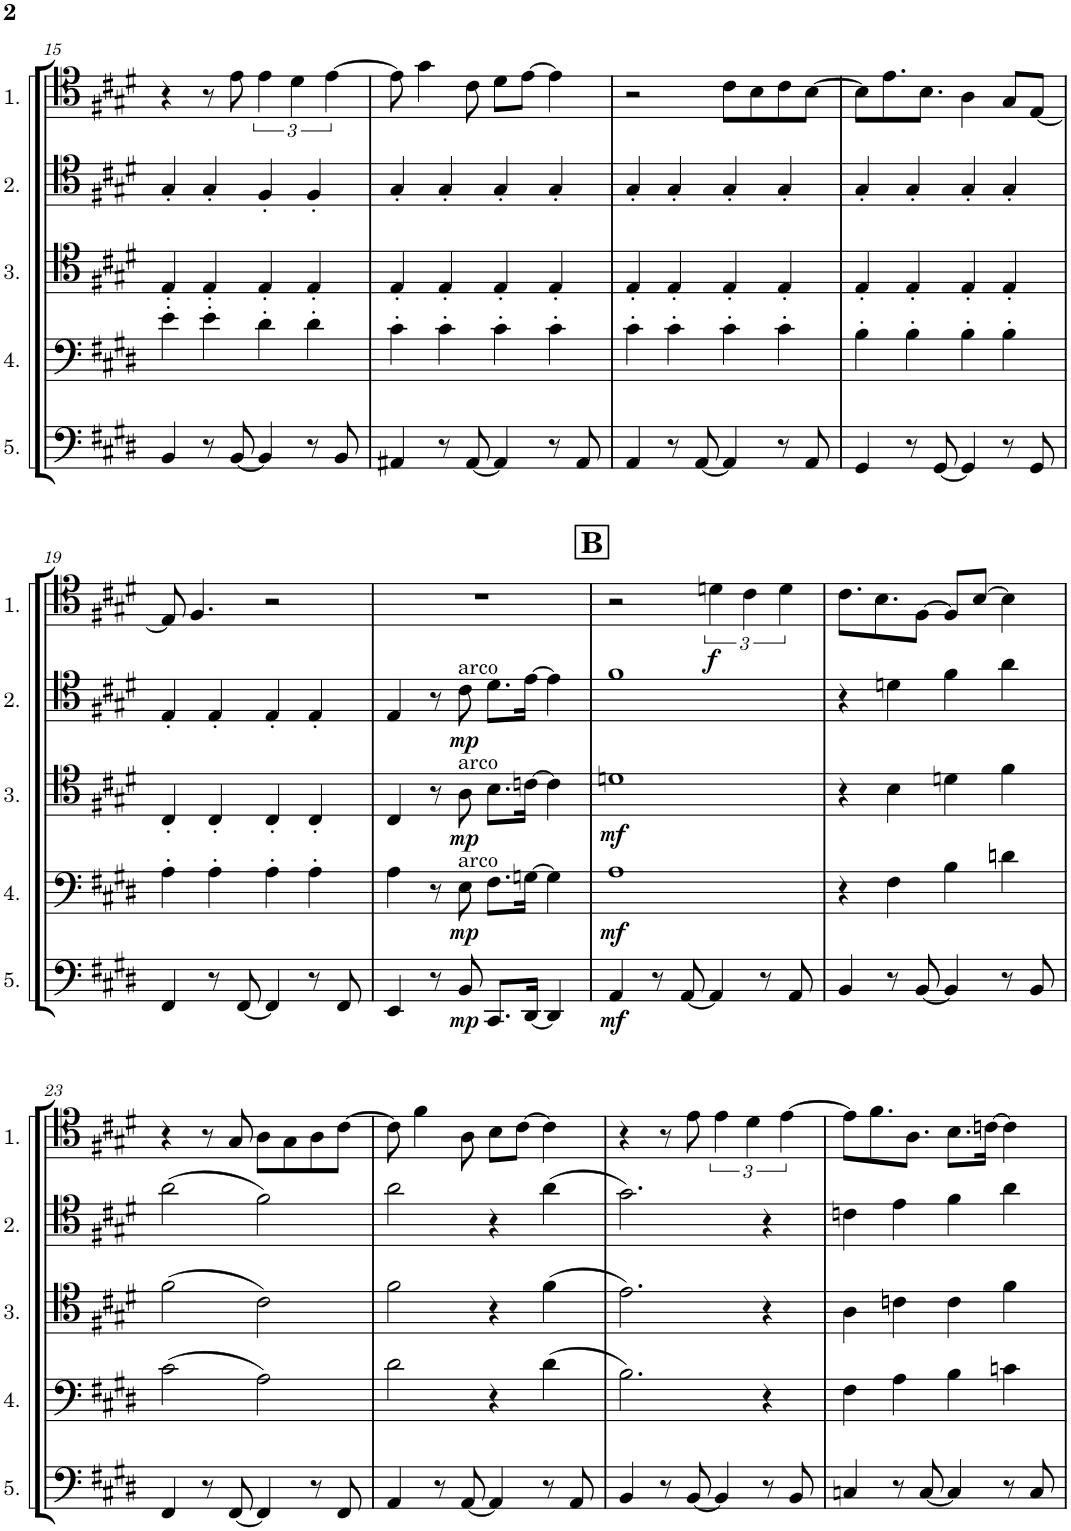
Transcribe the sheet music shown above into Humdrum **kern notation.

**kern	**dynam	**kern	**dynam	**kern	**dynam	**kern	**dynam	**kern	**dynam
*part5	*part5	*part4	*part4	*part3	*part3	*part2	*part2	*part1	*part1
*staff5	*staff5	*staff4	*staff4	*staff3	*staff3	*staff2	*staff2	*staff1	*staff1
*I"Cello 5	*	*I"Cello 4	*	*I"Cello 3	*	*I"Cello 2	*	*I"Cello 1	*
!!LO:PB:g=z
*clefF4	*	*clefF4	*	*clefC4	*	*clefC4	*	*clefC4	*
*k[f#c#g#d#]	*	*k[f#c#g#d#]	*	*k[f#c#g#d#]	*	*k[f#c#g#d#]	*	*k[f#c#g#d#]	*
*M4/4	*	*M4/4	*	*M4/4	*	*M4/4	*	*M4/4	*
=15	=15	=15	=15	=15	=15	=15	=15	=15	=15
4BB/	.	4e'\	.	4E'/	.	4G#'/	.	4r	.
8r	.	4e'\	.	4E'/	.	4G#'/	.	8r	.
[8BB/	.	.	.	.	.	.	.	8e\	.
4BB/]	.	4d#'\	.	4E'/	.	4F#'/	.	6e\	.
.	.	.	.	.	.	.	.	6d#\	.
8r	.	4d#'\	.	4E'/	.	4F#'/	.	.	.
.	.	.	.	.	.	.	.	[6e\	.
8BB/	.	.	.	.	.	.	.	.	.
=16	=16	=16	=16	=16	=16	=16	=16	=16	=16
4AA#X/	.	4c#'\	.	4E'/	.	4G#'/	.	8e\]	.
.	.	.	.	.	.	.	.	4g#\	.
8r	.	4c#'\	.	4E'/	.	4G#'/	.	.	.
[8AA#/	.	.	.	.	.	.	.	8c#\	.
4AA#/]	.	4c#'\	.	4E'/	.	4G#'/	.	8d#\L	.
.	.	.	.	.	.	.	.	[8e\J	.
8r	.	4c#'\	.	4E'/	.	4G#'/	.	4e\]	.
8AA#/	.	.	.	.	.	.	.	.	.
=17	=17	=17	=17	=17	=17	=17	=17	=17	=17
4AA/	.	4c#'\	.	4E'/	.	4G#'/	.	2r	.
8r	.	4c#'\	.	4E'/	.	4G#'/	.	.	.
[8AA/	.	.	.	.	.	.	.	.	.
4AA/]	.	4c#'\	.	4E'/	.	4G#'/	.	8c#\L	.
.	.	.	.	.	.	.	.	8B\	.
8r	.	4c#'\	.	4E'/	.	4G#'/	.	8c#\	.
8AA/	.	.	.	.	.	.	.	[8B\J	.
=18	=18	=18	=18	=18	=18	=18	=18	=18	=18
4GG#/	.	4B'\	.	4E'/	.	4G#'/	.	8B\L]	.
.	.	.	.	.	.	.	.	8.e\	.
8r	.	4B'\	.	4E'/	.	4G#'/	.	.	.
.	.	.	.	.	.	.	.	8.B\J	.
[8GG#/	.	.	.	.	.	.	.	.	.
4GG#/]	.	4B'\	.	4E'/	.	4G#'/	.	4A\	.
8r	.	4B'\	.	4E'/	.	4G#'/	.	8G#/L	.
8GG#/	.	.	.	.	.	.	.	[8E/J	.
!!LO:LB:g=z
=19	=19	=19	=19	=19	=19	=19	=19	=19	=19
4FF#/	.	4A'\	.	4C#'/	.	4E'/	.	8E/]	.
.	.	.	.	.	.	.	.	4.F#/	.
8r	.	4A'\	.	4C#'/	.	4E'/	.	.	.
[8FF#/	.	.	.	.	.	.	.	.	.
4FF#/]	.	4A'\	.	4C#'/	.	4E'/	.	2r	.
8r	.	4A'\	.	4C#'/	.	4E'/	.	.	.
8FF#/	.	.	.	.	.	.	.	.	.
=20	=20	=20	=20	=20	=20	=20	=20	=20	=20
4EE/	.	4A\	.	4C#/	.	4E/	.	1r	.
8r	.	8r	.	8r	.	8r	.	.	.
!	!	!	!	!	!	!LO:TX:a:t=arco	!	!	!
!	!	!	!	!LO:TX:a:t=arco	!	!	!	!	!
!	!	!LO:TX:a:t=arco	!	!	!	!	!	!	!
!	!LO:DY:b	!	!LO:DY:b	!	!LO:DY:b	!	!LO:DY:b	!	!
8BB/	mp	8E\	mp	8A\	mp	8c#\	mp	.	.
8.CC#/L	.	8.F#\L	.	8.B\L	.	8.d#\L	.	.	.
[16DD#/Jk	.	[16Gn\Jk	.	[16cn\Jk	.	[16e\Jk	.	.	.
4DD#/]	.	4G\]	.	4c\]	.	4e\]	.	.	.
!!LO:REH:place=s1:a:B:cj:fs=14:t=B
=21	=21	=21	=21	=21	=21	=21	=21	=21	=21
!	!LO:DY:b	!	!LO:DY:b	!	!LO:DY:b	!	!	!	!
4AA/	mf	1A	mf	1dn	mf	1f#	.	2r	.
8r	.	.	.	.	.	.	.	.	.
[8AA/	.	.	.	.	.	.	.	.	.
!	!	!	!	!	!	!	!	!	!LO:DY:b
4AA/]	.	.	.	.	.	.	.	6dn\	f
.	.	.	.	.	.	.	.	6c#\	.
8r	.	.	.	.	.	.	.	.	.
.	.	.	.	.	.	.	.	6d\	.
8AA/	.	.	.	.	.	.	.	.	.
=22	=22	=22	=22	=22	=22	=22	=22	=22	=22
4BB/	.	4r	.	4r	.	4r	.	8.c#\L	.
.	.	.	.	.	.	.	.	8.B\	.
8r	.	4F#\	.	4B\	.	4dn\	.	.	.
[8BB/	.	.	.	.	.	.	.	[8F#\J	.
4BB/]	.	4B\	.	4dn\	.	4f#\	.	8F#/L]	.
.	.	.	.	.	.	.	.	[8B/J	.
8r	.	4dn\	.	4f#\	.	4a\	.	4B\]	.
8BB/	.	.	.	.	.	.	.	.	.
!!LO:LB:g=z
=23	=23	=23	=23	=23	=23	=23	=23	=23	=23
4FF#/	.	(2c#\	.	(2f#\	.	(2a\	.	4r	.
8r	.	.	.	.	.	.	.	8r	.
[8FF#/	.	.	.	.	.	.	.	8G#/	.
4FF#/]	.	2A\)	.	2c#\)	.	2f#\)	.	8A\L	.
.	.	.	.	.	.	.	.	8G#\	.
8r	.	.	.	.	.	.	.	8A\	.
8FF#/	.	.	.	.	.	.	.	[8c#\J	.
=24	=24	=24	=24	=24	=24	=24	=24	=24	=24
4AA/	.	2d#\	.	2f#\	.	2a\	.	8c#\]	.
.	.	.	.	.	.	.	.	4f#\	.
8r	.	.	.	.	.	.	.	.	.
[8AA/	.	.	.	.	.	.	.	8A\	.
4AA/]	.	4r	.	4r	.	4r	.	8B\L	.
.	.	.	.	.	.	.	.	[8c#\J	.
8r	.	(4d#\	.	(4f#\	.	(4a\	.	4c#\]	.
8AA/	.	.	.	.	.	.	.	.	.
=25	=25	=25	=25	=25	=25	=25	=25	=25	=25
4BB/	.	2.B\)	.	2.e\)	.	2.g#\)	.	4r	.
8r	.	.	.	.	.	.	.	8r	.
[8BB/	.	.	.	.	.	.	.	8e\	.
4BB/]	.	.	.	.	.	.	.	6e\	.
.	.	.	.	.	.	.	.	6d#\	.
8r	.	4r	.	4r	.	4r	.	.	.
.	.	.	.	.	.	.	.	[6e\	.
8BB/	.	.	.	.	.	.	.	.	.
=26	=26	=26	=26	=26	=26	=26	=26	=26	=26
4Cn/	.	4F#\	.	4A\	.	4cn\	.	8e\L]	.
.	.	.	.	.	.	.	.	8.f#\	.
8r	.	4A\	.	4cn\	.	4e\	.	.	.
.	.	.	.	.	.	.	.	8.A\J	.
[8C/	.	.	.	.	.	.	.	.	.
4C/]	.	4B\	.	4c\	.	4f#\	.	8.B\L	.
.	.	.	.	.	.	.	.	[16cn\Jk	.
8r	.	4cn\	.	4f#\	.	4a\	.	4c\]	.
8C/	.	.	.	.	.	.	.	.	.
=	=	=	=	=	=	=	=	=	=
*-	*-	*-	*-	*-	*-	*-	*-	*-	*-
